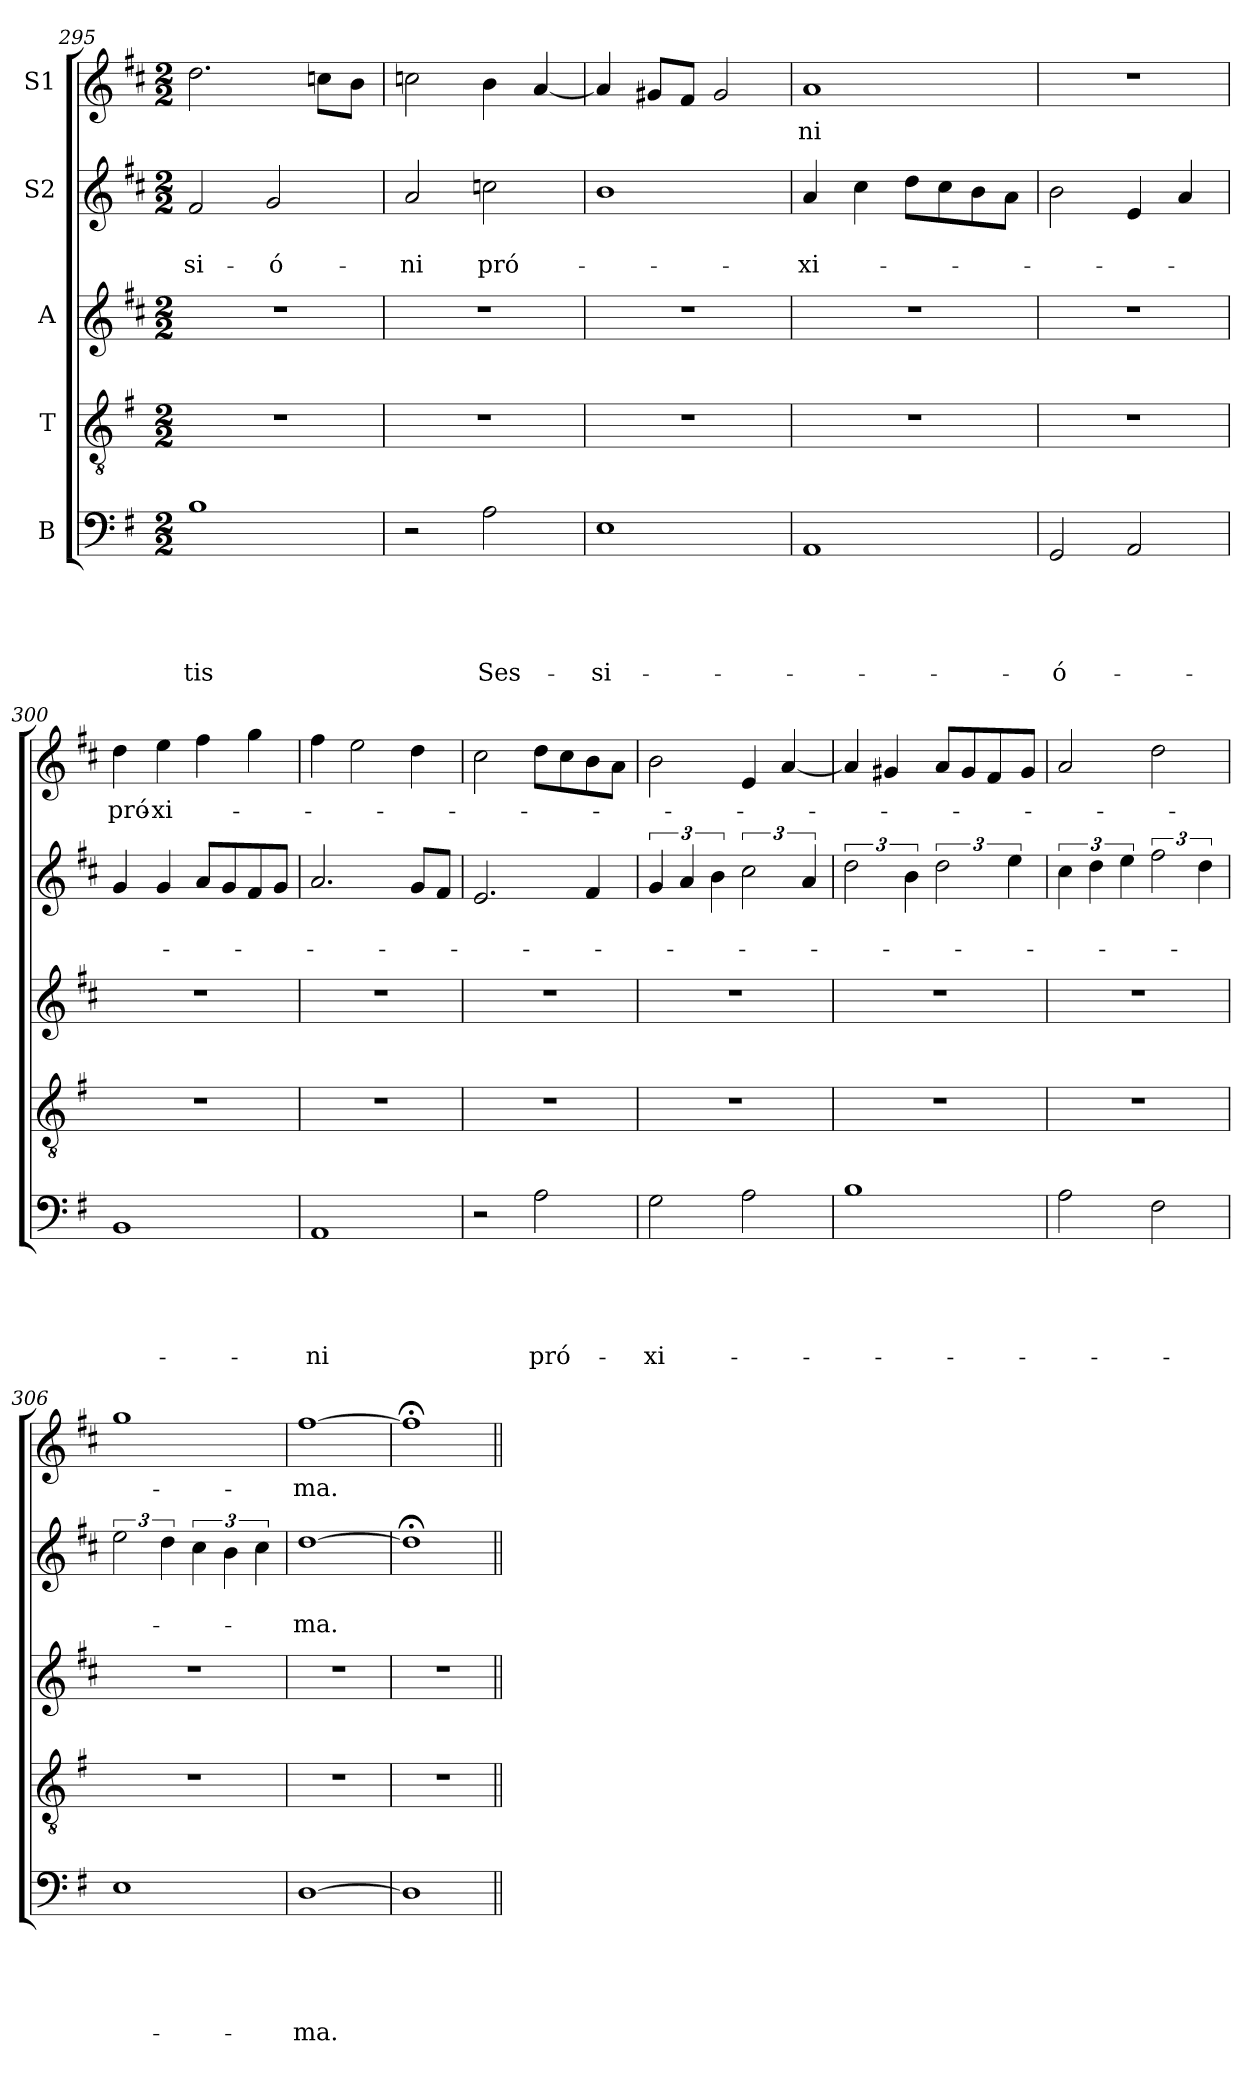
**kern	**text	**text	**text	**text	**text	**kern	**kern	**kern	**text	**text	**kern	**text
*part5	*part5	*part5	*part5	*part5	*part5	*part4	*part3	*part2	*part2	*part2	*part1	*part1
*staff5	*staff5	*staff5	*staff5	*staff5	*staff5	*staff4	*staff3	*staff2	*staff2	*staff2	*staff1	*staff1
*I"B	*	*	*	*	*	*I"T	*I"A	*I"S2	*	*	*I"S1	*
*clefF4	*	*	*	*	*	*clefGv2	*clefG2	*clefG2	*	*	*clefG2	*
*k[f#]	*	*	*	*	*	*k[f#]	*k[f#c#]	*k[f#c#]	*	*	*k[f#c#]	*
*G:	*	*	*	*	*	*G:	*D:	*D:	*	*	*D:	*
*M2/2	*	*	*	*	*	*M2/2	*M2/2	*M2/2	*	*	*M2/2	*
=295	=295	=295	=295	=295	=295	=295	=295	=295	=295	=295	=295	=295
!	!	!	!	!	!LO:LY:b	!	!	!	!	!LO:LY:b	!	!
1B	.	.	.	.	-tis	1r	1r	2f#/	.	-si-	2.dd\	.
!	!	!	!	!	!	!	!	!	!	!LO:LY:b	!	!
.	.	.	.	.	.	.	.	2g/	.	-ó-	.	.
.	.	.	.	.	.	.	.	.	.	.	8ccni\L	.
.	.	.	.	.	.	.	.	.	.	.	8b\J	.
=296	=296	=296	=296	=296	=296	=296	=296	=296	=296	=296	=296	=296
!	!	!	!	!	!	!	!	!	!	!LO:LY:b	!	!
2r	.	.	.	.	.	1r	1r	2a/	.	-ni	2ccni\	.
!	!	!	!	!	!LO:LY:b	!	!	!	!	!LO:LY:b	!	!
2A\	.	.	.	.	Ses-	.	.	2ccni\	.	pró-	4b\	.
.	.	.	.	.	.	.	.	.	.	.	[4a/	.
=297	=297	=297	=297	=297	=297	=297	=297	=297	=297	=297	=297	=297
!	!	!	!	!	!LO:LY:b	!	!	!	!	!	!	!
1E	.	.	.	.	-si-	1r	1r	1b	.	.	4a/]	.
.	.	.	.	.	.	.	.	.	.	.	8g#i/L	.
.	.	.	.	.	.	.	.	.	.	.	8f#/J	.
.	.	.	.	.	.	.	.	.	.	.	2g#i/	.
=298	=298	=298	=298	=298	=298	=298	=298	=298	=298	=298	=298	=298
!	!	!	!	!	!	!	!	!	!	!LO:LY:b	!	!LO:LY:b
1AA	.	.	.	.	.	1r	1r	4a/	.	-xi-	1a	-ni
.	.	.	.	.	.	.	.	4cc#\	.	.	.	.
.	.	.	.	.	.	.	.	8dd\L	.	.	.	.
.	.	.	.	.	.	.	.	8cc#\	.	.	.	.
.	.	.	.	.	.	.	.	8b\	.	.	.	.
.	.	.	.	.	.	.	.	8a\J	.	.	.	.
=299	=299	=299	=299	=299	=299	=299	=299	=299	=299	=299	=299	=299
!	!	!	!	!	!LO:LY:b	!	!	!	!	!	!	!
2GG/	.	.	.	.	-ó-	1r	1r	2b\	.	.	1r	.
2AA/	.	.	.	.	.	.	.	4e/	.	.	.	.
.	.	.	.	.	.	.	.	4a/	.	.	.	.
!!LO:PB:g=z
=300	=300	=300	=300	=300	=300	=300	=300	=300	=300	=300	=300	=300
!	!	!	!	!	!	!	!	!	!	!	!	!LO:LY:b
1BB	.	.	.	.	.	1r	1r	4g/	.	.	4dd\	pró-
!	!	!	!	!	!	!	!	!	!	!	!	!LO:LY:b
.	.	.	.	.	.	.	.	4g/	.	.	4ee\	-xi-
.	.	.	.	.	.	.	.	8a/L	.	.	4ff#\	.
.	.	.	.	.	.	.	.	8g/	.	.	.	.
.	.	.	.	.	.	.	.	8f#/	.	.	4gg\	.
.	.	.	.	.	.	.	.	8g/J	.	.	.	.
=301	=301	=301	=301	=301	=301	=301	=301	=301	=301	=301	=301	=301
!	!	!	!	!	!LO:LY:b	!	!	!	!	!	!	!
1AA	.	.	.	.	-ni	1r	1r	2.a/	.	.	4ff#\	.
.	.	.	.	.	.	.	.	.	.	.	2ee\	.
.	.	.	.	.	.	.	.	8g/L	.	.	4dd\	.
.	.	.	.	.	.	.	.	8f#/J	.	.	.	.
=302	=302	=302	=302	=302	=302	=302	=302	=302	=302	=302	=302	=302
2r	.	.	.	.	.	1r	1r	2.e/	.	.	2cc#\	.
!	!	!	!	!	!LO:LY:b	!	!	!	!	!	!	!
2A\	.	.	.	.	pró-	.	.	.	.	.	8dd\L	.
.	.	.	.	.	.	.	.	.	.	.	8cc#\	.
.	.	.	.	.	.	.	.	4f#/	.	.	8b\	.
.	.	.	.	.	.	.	.	.	.	.	8a\J	.
=303	=303	=303	=303	=303	=303	=303	=303	=303	=303	=303	=303	=303
!	!	!	!	!	!LO:LY:b	!	!	!	!	!	!	!
2G\	.	.	.	.	-xi-	1r	1r	6g/	.	.	2b\	.
.	.	.	.	.	.	.	.	6a/	.	.	.	.
.	.	.	.	.	.	.	.	6b\	.	.	.	.
2A\	.	.	.	.	.	.	.	3cc#\	.	.	4e/	.
.	.	.	.	.	.	.	.	.	.	.	[4a/	.
.	.	.	.	.	.	.	.	6a/	.	.	.	.
=304	=304	=304	=304	=304	=304	=304	=304	=304	=304	=304	=304	=304
1B	.	.	.	.	.	1r	1r	3dd\	.	.	4a/]	.
.	.	.	.	.	.	.	.	.	.	.	4g#i/	.
.	.	.	.	.	.	.	.	6b\	.	.	.	.
.	.	.	.	.	.	.	.	3dd\	.	.	8a/L	.
.	.	.	.	.	.	.	.	.	.	.	8g#i/	.
.	.	.	.	.	.	.	.	.	.	.	8f#/	.
.	.	.	.	.	.	.	.	6ee\	.	.	.	.
.	.	.	.	.	.	.	.	.	.	.	8g#i/J	.
!!LO:LB:g=z
=305	=305	=305	=305	=305	=305	=305	=305	=305	=305	=305	=305	=305
2A\	.	.	.	.	.	1r	1r	6cc#\	.	.	2a/	.
.	.	.	.	.	.	.	.	6dd\	.	.	.	.
.	.	.	.	.	.	.	.	6ee\	.	.	.	.
2F#\	.	.	.	.	.	.	.	3ff#\	.	.	2dd\	.
.	.	.	.	.	.	.	.	6dd\	.	.	.	.
=306	=306	=306	=306	=306	=306	=306	=306	=306	=306	=306	=306	=306
1E	.	.	.	.	.	1r	1r	3ee\	.	.	1gg	.
.	.	.	.	.	.	.	.	6dd\	.	.	.	.
.	.	.	.	.	.	.	.	6cc#\	.	.	.	.
.	.	.	.	.	.	.	.	6b\	.	.	.	.
.	.	.	.	.	.	.	.	6cc#\	.	.	.	.
=307	=307	=307	=307	=307	=307	=307	=307	=307	=307	=307	=307	=307
!	!	!	!	!	!LO:LY:b	!	!	!	!	!LO:LY:b	!	!LO:LY:b
[1D	.	.	.	.	-ma.	1r	1r	[1dd	.	-ma.	[1ff#	-ma.
=308	=308	=308	=308	=308	=308	=308	=308	=308	=308	=308	=308	=308
1D]	.	.	.	.	.	1r	1r	1dd;<]	.	.	1ff#;<]	.
=||	=||	=||	=||	=||	=||	=||	=||	=||	=||	=||	=||	=||
*-	*-	*-	*-	*-	*-	*-	*-	*-	*-	*-	*-	*-
